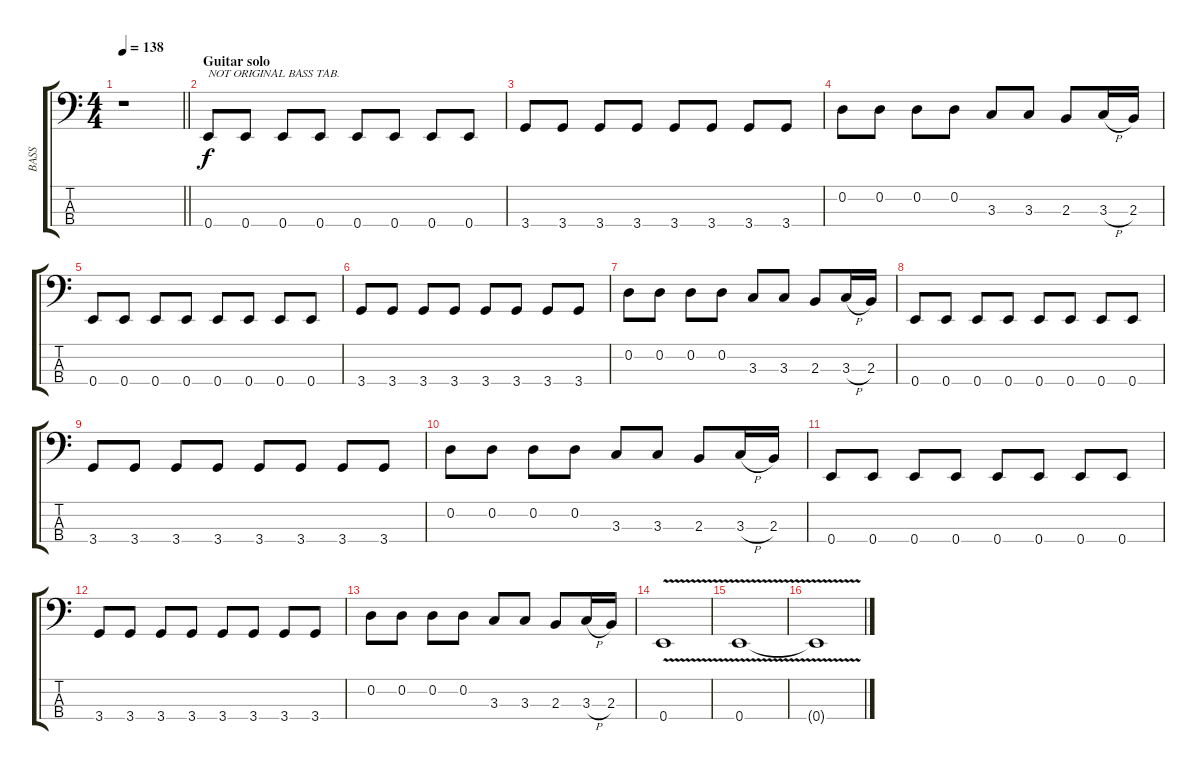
\track ("BASS" "BASS") {instrument electricbasspick}
\staff {score tabs}
\tuning (G2 D2 A1 E1) {hide}
\ts (4 4)
\tempo 138
\clef f4
\barLineRight lightlight
\ks c
r.1{dy f instrument electricbasspick} |
\section ("" "Guitar solo")
0.4.8{txt "NOT ORIGINAL BASS TAB."} 0.4.8 0.4.8 0.4.8 0.4.8 0.4.8 0.4.8 0.4.8 |
3.4.8 3.4.8 3.4.8 3.4.8 3.4.8 3.4.8 3.4.8 3.4.8 |
0.2.8 0.2.8 0.2.8 0.2.8 3.3.8 3.3.8 2.3.8 3.3{h}.16 2.3.16 |
0.4.8 0.4.8 0.4.8 0.4.8 0.4.8 0.4.8 0.4.8 0.4.8 |
3.4.8 3.4.8 3.4.8 3.4.8 3.4.8 3.4.8 3.4.8 3.4.8 |
0.2.8 0.2.8 0.2.8 0.2.8 3.3.8 3.3.8 2.3.8 3.3{h}.16 2.3.16 |
0.4.8 0.4.8 0.4.8 0.4.8 0.4.8 0.4.8 0.4.8 0.4.8 |
3.4.8 3.4.8 3.4.8 3.4.8 3.4.8 3.4.8 3.4.8 3.4.8 |
0.2.8 0.2.8 0.2.8 0.2.8 3.3.8 3.3.8 2.3.8 3.3{h}.16 2.3.16 |
0.4.8 0.4.8 0.4.8 0.4.8 0.4.8 0.4.8 0.4.8 0.4.8 |
3.4.8 3.4.8 3.4.8 3.4.8 3.4.8 3.4.8 3.4.8 3.4.8 |
0.2.8 0.2.8 0.2.8 0.2.8 3.3.8 3.3.8 2.3.8 3.3{h}.16 2.3.16 |
0.4{v}.1 |
0.4{v}.1 |
0.4{t}.1
